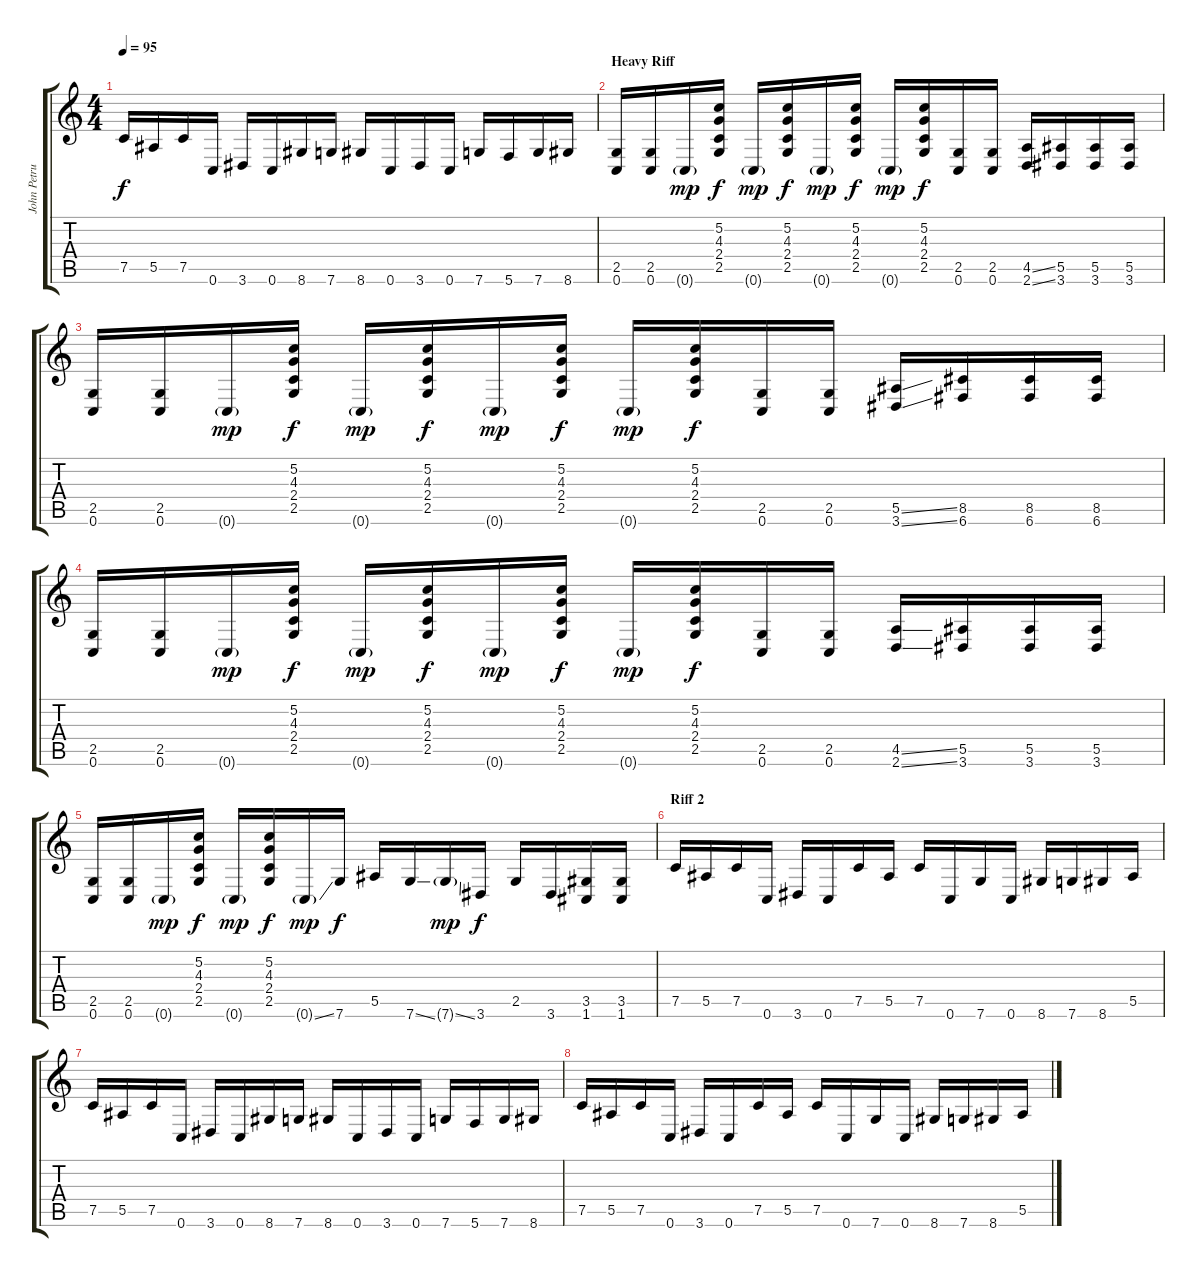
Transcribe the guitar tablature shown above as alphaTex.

\track ("John Petrucci" "John Petru") {instrument distortionguitar}
\staff {score tabs}
\tuning (C4 G3 Eb3 Bb2 F2 C2) {hide}
\ts (4 4)
\tempo 95
\clef g2
\ks c
7.5.16{dy f} 5.5.16 7.5.16 0.6.16 3.6.16 0.6.16 8.6.16 7.6.16 8.6.16 0.6.16 3.6.16 0.6.16 7.6.16 5.6.16 7.6.16 8.6.16 |
\section ("" "Heavy Riff")
(2.5 0.6).16 (2.5 0.6).16 0.6{g}.16{dy mp} (5.2 4.3 2.4 2.5).16{dy f} 0.6{g}.16{dy mp} (5.2 4.3 2.4 2.5).16{dy f} 0.6{g}.16{dy mp} (5.2 4.3 2.4 2.5).16{dy f} 0.6{g}.16{dy mp} (5.2 4.3 2.4 2.5).16{dy f} (2.5 0.6).16 (2.5 0.6).16 (4.5{ss} 2.6{ss}).16 (5.5 3.6).16 (5.5 3.6).16 (5.5 3.6).16 |
(2.5 0.6).16 (2.5 0.6).16 0.6{g}.16{dy mp} (5.2 4.3 2.4 2.5).16{dy f} 0.6{g}.16{dy mp} (5.2 4.3 2.4 2.5).16{dy f} 0.6{g}.16{dy mp} (5.2 4.3 2.4 2.5).16{dy f} 0.6{g}.16{dy mp} (5.2 4.3 2.4 2.5).16{dy f} (2.5 0.6).16 (2.5 0.6).16 (5.5{ss} 3.6{ss}).16 (8.5 6.6).16 (8.5 6.6).16 (8.5 6.6).16 |
(2.5 0.6).16 (2.5 0.6).16 0.6{g}.16{dy mp} (5.2 4.3 2.4 2.5).16{dy f} 0.6{g}.16{dy mp} (5.2 4.3 2.4 2.5).16{dy f} 0.6{g}.16{dy mp} (5.2 4.3 2.4 2.5).16{dy f} 0.6{g}.16{dy mp} (5.2 4.3 2.4 2.5).16{dy f} (2.5 0.6).16 (2.5 0.6).16 (4.5{ss} 2.6{ss}).16 (5.5 3.6).16 (5.5 3.6).16 (5.5 3.6).16 |
(2.5 0.6).16 (2.5 0.6).16 0.6{g}.16{dy mp} (5.2 4.3 2.4 2.5).16{dy f} 0.6{g}.16{dy mp} (5.2 4.3 2.4 2.5).16{dy f} 0.6{ss g}.16{dy mp} 7.6.16{dy f} 5.5.16 7.6{ss}.16 7.6{ss g}.16{dy mp} 3.6.16{dy f} 2.5.16 3.6.16 (3.5 1.6).16 (3.5 1.6).16 |
\section ("" "Riff 2")
7.5.16 5.5.16 7.5.16 0.6.16 3.6.16 0.6.16 7.5.16 5.5.16 7.5.16 0.6.16 7.6.16 0.6.16 8.6.16 7.6.16 8.6.16 5.5.16 |
7.5.16 5.5.16 7.5.16 0.6.16 3.6.16 0.6.16 8.6.16 7.6.16 8.6.16 0.6.16 3.6.16 0.6.16 7.6.16 5.6.16 7.6.16 8.6.16 |
7.5.16 5.5.16 7.5.16 0.6.16 3.6.16 0.6.16 7.5.16 5.5.16 7.5.16 0.6.16 7.6.16 0.6.16 8.6.16 7.6.16 8.6.16 5.5.16
